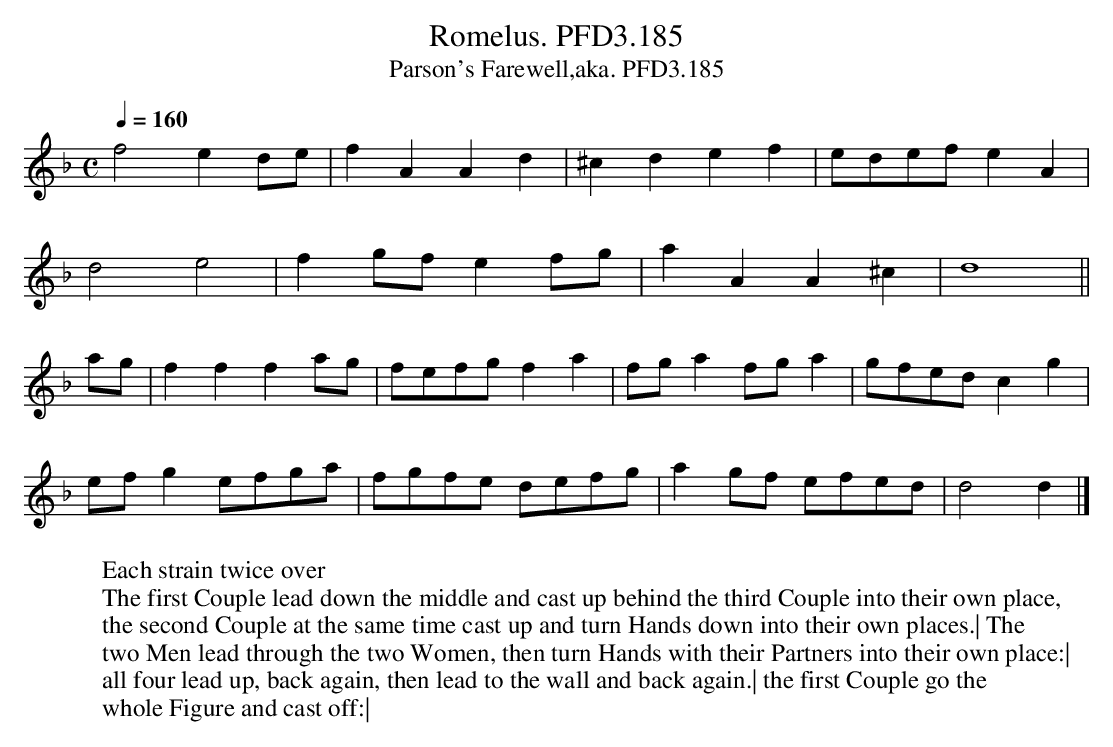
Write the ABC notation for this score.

X:1
T:Romelus. PFD3.185
T:Parson's Farewell,aka. PFD3.185
M:C
L:1/4
Q:1/4=160
K:Dm
f2ed/e/|fAAd|^cdef|e/d/e/f/eA|
d2e2|fg/f/ef/g/|aAA^c|d4||
a/g/|fffa/g/|f/e/f/g/fa|f/g/af/g/a|g/f/e/d/cg|
e/f/ge/f/g/a/|f/g/f/e/ d/e/f/g/|ag/f/ e/f/e/d/|d2d|]
W:Each strain twice over
W:The first Couple lead down the middle and cast up behind the third Couple into their own place,
W:the second Couple at the same time cast up and turn Hands down into their own places.| The
W:two Men lead through the two Women, then turn Hands with their Partners into their own place:|
W:all four lead up, back again, then lead to the wall and back again.| the first Couple go the
W:whole Figure and cast off:|
